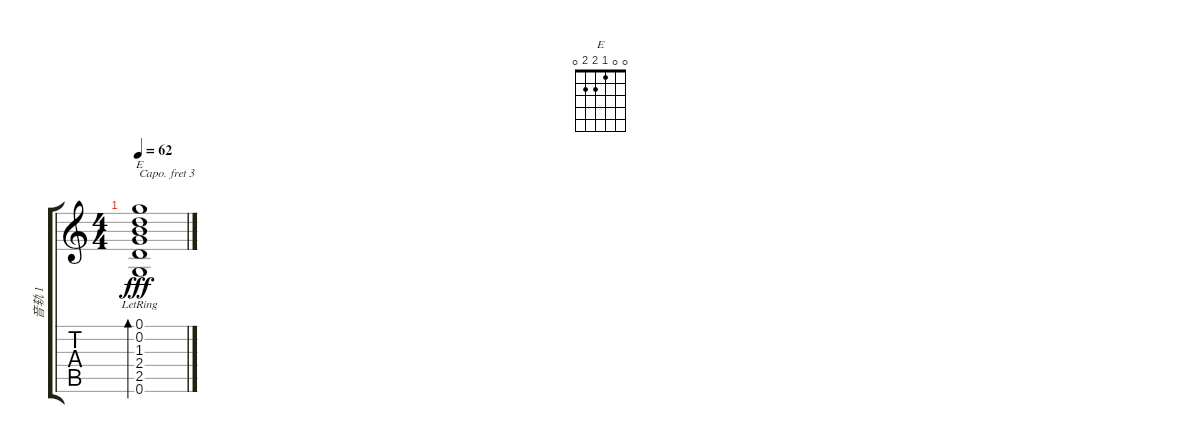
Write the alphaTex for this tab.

\track ("音轨 1" "音轨 1") {instrument acousticguitarnylon}
\staff {score tabs}
\capo 3
\tuning (E4 B3 G3 D3 A2 E2) {hide}
\chord ("E" 0 0 1 2 2 0)
\ts (4 4)
\tempo 62
\clef g2
\ks c
(0.1{lr} 0.2{lr} 1.3{lr} 2.4{lr} 2.5{lr} 0.6{lr}).1{bd 120 ch "E" dy fff}
